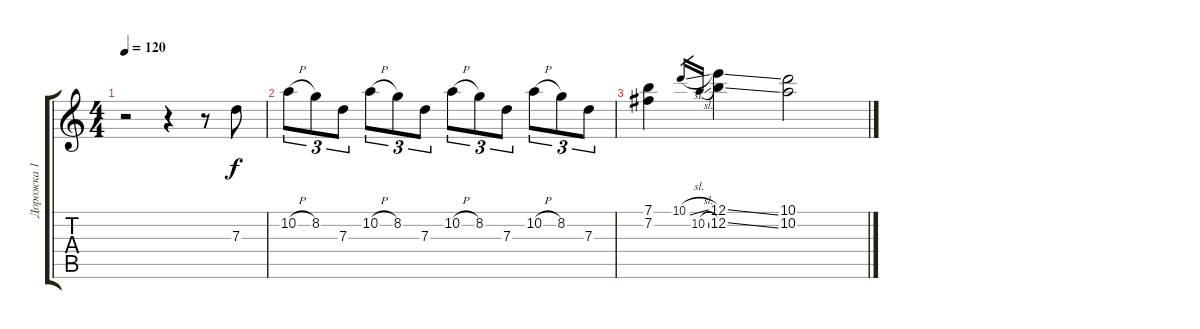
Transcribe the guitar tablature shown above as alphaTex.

\track ("Дорожка 1" "Дорожка 1") {instrument acousticguitarnylon}
\staff {score tabs}
\tuning (E4 B3 G3 D3 A2 E2) {hide}
\ts (4 4)
\tempo 120
\clef g2
\ks c
r.2{dy f instrument acousticguitarnylon} r.4 r.8 7.3.8 |
10.2{h}.8{tu (3 2)} 8.2.8{tu (3 2)} 7.3.8{tu (3 2)} 10.2{h}.8{tu (3 2)} 8.2.8{tu (3 2)} 7.3.8{tu (3 2)} 10.2{h}.8{tu (3 2)} 8.2.8{tu (3 2)} 7.3.8{tu (3 2)} 10.2{h}.8{tu (3 2)} 8.2.8{tu (3 2)} 7.3.8{tu (3 2)} |
(7.1 7.2).4 10.1{sl}.16{gr} 10.2{sl}.16{gr} (12.1{ss} 12.2{ss}).4 (10.1 10.2).2
